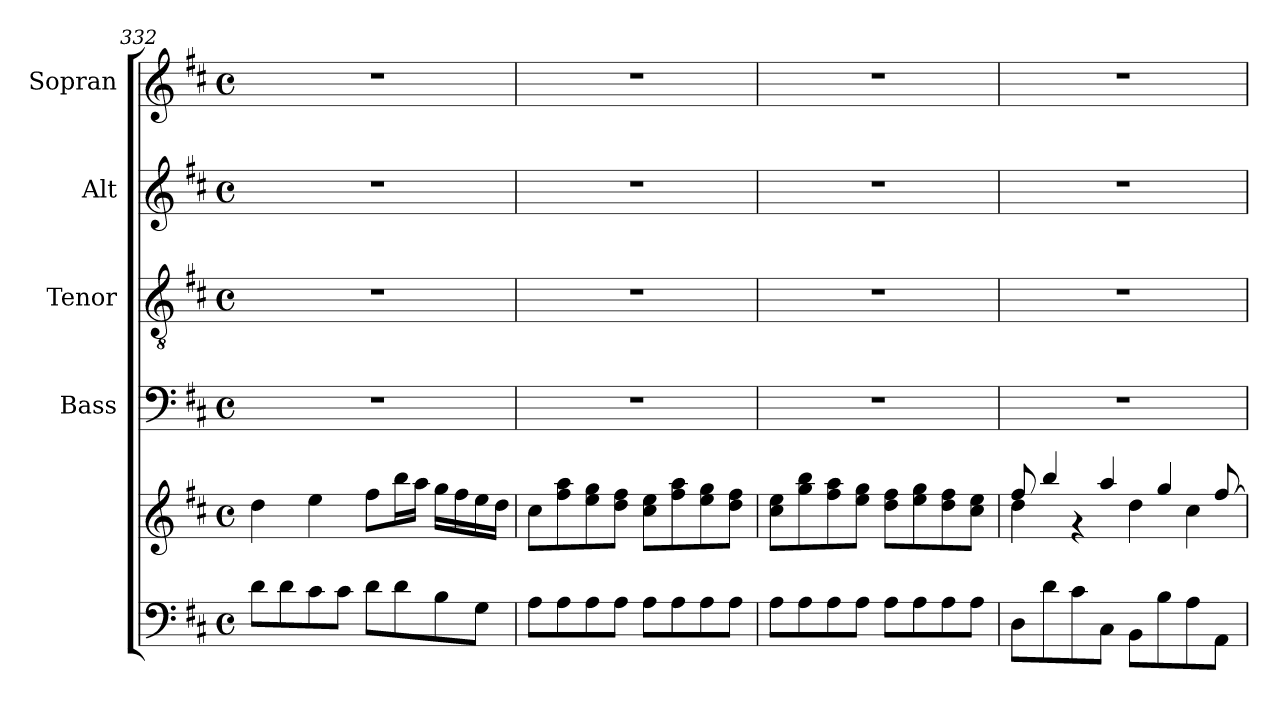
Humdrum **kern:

**kern	**kern	**kern	**kern	**kern	**kern
*part5	*part5	*part4	*part3	*part2	*part1
*staff6	*staff5	*staff4	*staff3	*staff2	*staff1
*	*	*I"Bass	*I"Tenor	*I"Alt	*I"Sopran
*	*	*I'B.	*I'T.	*I'A.	*I'S.
*clefF4	*clefG2	*clefF4	*clefGv2	*clefG2	*clefG2
*k[f#c#]	*k[f#c#]	*k[f#c#]	*k[f#c#]	*k[f#c#]	*k[f#c#]
*D:	*D:	*D:	*D:	*D:	*D:
*M4/4	*M4/4	*M4/4	*M4/4	*M4/4	*M4/4
*met(c)	*met(c)	*met(c)	*met(c)	*met(c)	*met(c)
=332	=332	=332	=332	=332	=332
8d\L	4dd\	1r	1r	1r	1r
8d\	.	.	.	.	.
8c#\	4ee\	.	.	.	.
8c#\J	.	.	.	.	.
8d\L	8ff#\L	.	.	.	.
8d\	16bb\L	.	.	.	.
.	16aa\JJ	.	.	.	.
8B\	16gg\LL	.	.	.	.
.	16ff#\	.	.	.	.
8G\J	16ee\	.	.	.	.
.	16dd\JJ	.	.	.	.
=333	=333	=333	=333	=333	=333
8A\L	8cc#\L	1r	1r	1r	1r
8A\	8ff#\ 8aa\	.	.	.	.
8A\	8ee\ 8gg\	.	.	.	.
8A\J	8dd\ 8ff#\J	.	.	.	.
8A\L	8cc#\ 8ee\L	.	.	.	.
8A\	8ff#\ 8aa\	.	.	.	.
8A\	8ee\ 8gg\	.	.	.	.
8A\J	8dd\ 8ff#\J	.	.	.	.
!!LO:PB:g=z
=334	=334	=334	=334	=334	=334
8A\L	8cc#\ 8ee\L	1r	1r	1r	1r
8A\	8gg\ 8bb\	.	.	.	.
8A\	8ff#\ 8aa\	.	.	.	.
8A\J	8ee\ 8gg\J	.	.	.	.
8A\L	8dd\ 8ff#\L	.	.	.	.
8A\	8ee\ 8gg\	.	.	.	.
8A\	8dd\ 8ff#\	.	.	.	.
8A\J	8cc#\ 8ee\J	.	.	.	.
=335	=335	=335	=335	=335	=335
*	*^	*	*	*	*
8D\L	8ff#/	4dd\	1r	1r	1r	1r
8d\	4bb/	.	.	.	.	.
8c#\	.	4r	.	.	.	.
8C#\J	4aa/	.	.	.	.	.
8BB\L	.	4dd\	.	.	.	.
8B\	4gg/	.	.	.	.	.
8A\	.	4cc#\	.	.	.	.
8AA\J	[>8ff#/	.	.	.	.	.
*	*v	*v	*	*	*	*
=	=	=	=	=	=
*-	*-	*-	*-	*-	*-
